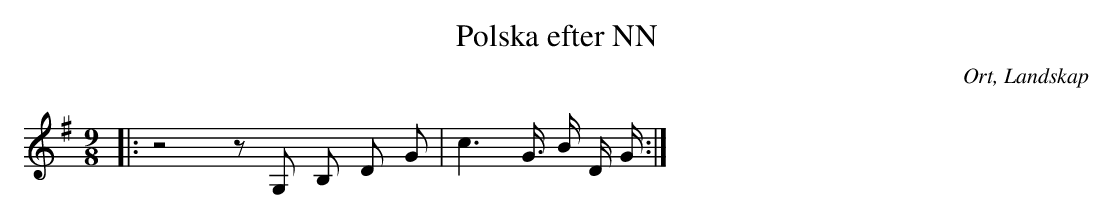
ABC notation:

X:1
T:Polska efter NN
O:Ort, Landskap
M:9/8
L:1/8
K:G
|: z4 z G, B, D G | c2> G3/2 B/ D/ G/  :|
